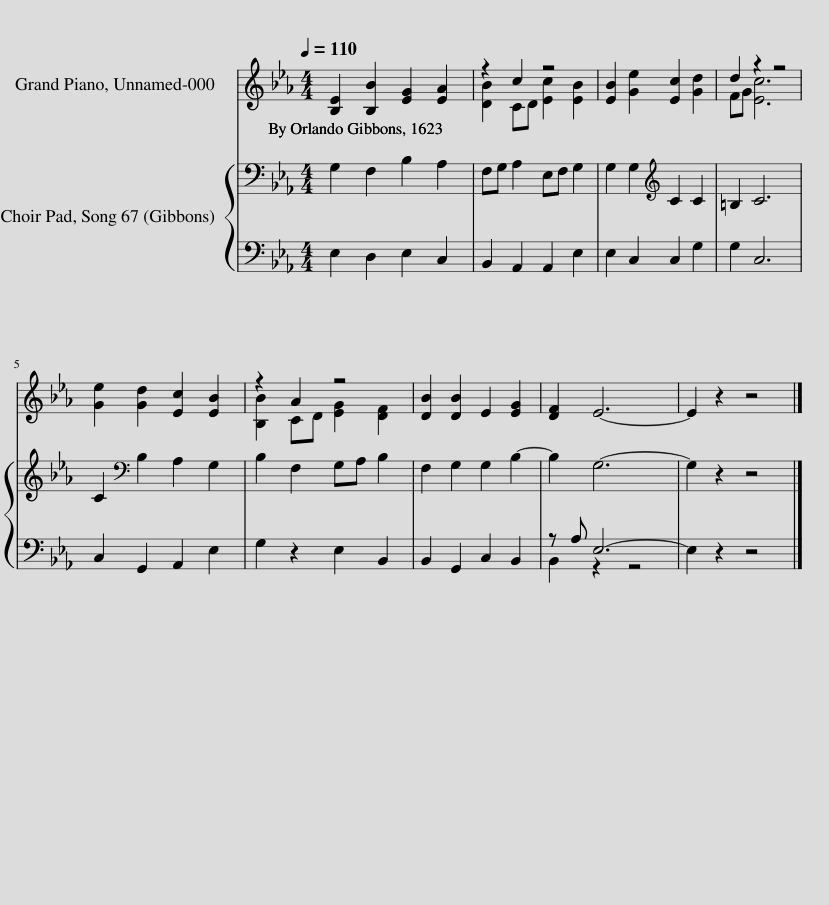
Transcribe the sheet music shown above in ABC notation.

X:1
%%score ( 1 2 ) { 3 | ( 4 5 ) }
L:1/8
Q:1/4=110
M:4/4
I:linebreak $
K:Eb
V:1 treble
V:2 treble
V:3 bass
V:4 bass
V:5 bass
V:1
 [B,E]2 [B,B]2 [EG]2 [EA]2 | z2 c2 z4 | [EB]2 [Ge]2 [Ec]2 [Gd]2 | d2 z2 z4 |$ [Ge]2 [Gd]2 [Ec]2 [EB]2 | %5
 z2 A2 z4 | [DB]2 [DB]2 E2 [EG]2 | [DF]2 E6- | E2 z2 z4 |] %9
V:2
 x8 | [DB]2 CD [Ec]2 [EB]2 | x8 | FG [Ec]6 |$ x8 | %5
 [B,B]2 CD [EG]2 [DF]2 | x8 | x8 | x8 |] %9
V:3
 G,2 F,2 B,2 A,2 | F,G, A,2 E,F, G,2 | G,2 G,2[K:treble] C2 C2 | =B,2 C6 |$ C2[K:bass] B,2 A,2 G,2 | %5
 B,2 F,2 G,A, B,2 | F,2 G,2 G,2 B,2- | B,2 G,6- | G,2 z2 z4 |] %9
V:4
 E,2 D,2 E,2 C,2 | B,,2 A,,2 A,,2 E,2 | E,2 C,2 C,2 G,2 | G,2 C,6 |$ C,2 G,,2 A,,2 E,2 | %5
 G,2 z2 E,2 B,,2 | B,,2 G,,2 C,2 B,,2 | z A, E,6- | E,2 z2 z4 |] %9
V:5
 x8 | x8 | x8 | x8 |$ x8 | %5
 x8 | x8 | B,,2 z2 z4 | x8 |] %9
